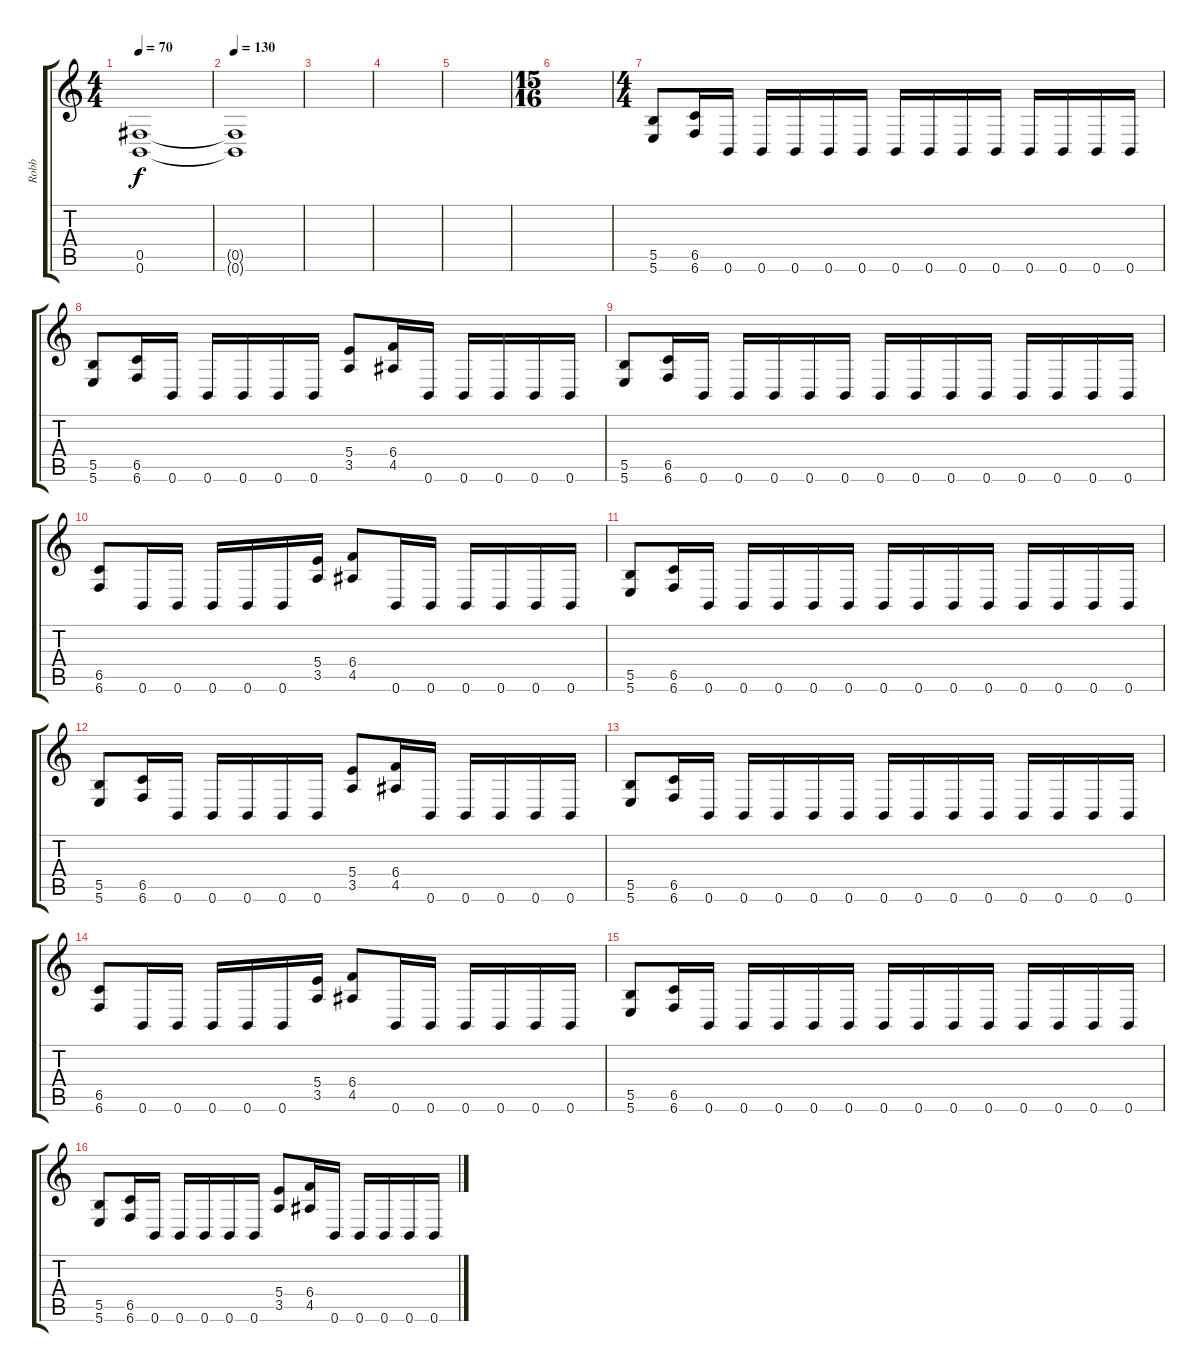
\track ("Robb" "Robb") {instrument distortionguitar}
\staff {score tabs}
\tuning (Db4 Ab3 E3 B2 Gb2 B1) {hide}
\ts (4 4)
\tempo 70
\clef g2
\ks c
(0.5 0.6).1{dy f} |
\tempo 130
(0.5{t} 0.6{t}).1 |
|
|
|
\ts (15 16)
|
\ts (4 4)
(5.5 5.6).8 (6.5 6.6).16 0.6.16 0.6.16 0.6.16 0.6.16 0.6.16 0.6.16 0.6.16 0.6.16 0.6.16 0.6.16 0.6.16 0.6.16 0.6.16 |
(5.5 5.6).8 (6.5 6.6).16 0.6.16 0.6.16 0.6.16 0.6.16 0.6.16 (5.4 3.5).8 (6.4 4.5).16 0.6.16 0.6.16 0.6.16 0.6.16 0.6.16 |
(5.5 5.6).8 (6.5 6.6).16 0.6.16 0.6.16 0.6.16 0.6.16 0.6.16 0.6.16 0.6.16 0.6.16 0.6.16 0.6.16 0.6.16 0.6.16 0.6.16 |
(6.5 6.6).8 0.6.16 0.6.16 0.6.16 0.6.16 0.6.16 (5.4 3.5).16 (6.4 4.5).8 0.6.16 0.6.16 0.6.16 0.6.16 0.6.16 0.6.16 |
(5.5 5.6).8 (6.5 6.6).16 0.6.16 0.6.16 0.6.16 0.6.16 0.6.16 0.6.16 0.6.16 0.6.16 0.6.16 0.6.16 0.6.16 0.6.16 0.6.16 |
(5.5 5.6).8 (6.5 6.6).16 0.6.16 0.6.16 0.6.16 0.6.16 0.6.16 (5.4 3.5).8 (6.4 4.5).16 0.6.16 0.6.16 0.6.16 0.6.16 0.6.16 |
(5.5 5.6).8 (6.5 6.6).16 0.6.16 0.6.16 0.6.16 0.6.16 0.6.16 0.6.16 0.6.16 0.6.16 0.6.16 0.6.16 0.6.16 0.6.16 0.6.16 |
(6.5 6.6).8 0.6.16 0.6.16 0.6.16 0.6.16 0.6.16 (5.4 3.5).16 (6.4 4.5).8 0.6.16 0.6.16 0.6.16 0.6.16 0.6.16 0.6.16 |
(5.5 5.6).8 (6.5 6.6).16 0.6.16 0.6.16 0.6.16 0.6.16 0.6.16 0.6.16 0.6.16 0.6.16 0.6.16 0.6.16 0.6.16 0.6.16 0.6.16 |
(5.5 5.6).8 (6.5 6.6).16 0.6.16 0.6.16 0.6.16 0.6.16 0.6.16 (5.4 3.5).8 (6.4 4.5).16 0.6.16 0.6.16 0.6.16 0.6.16 0.6.16
